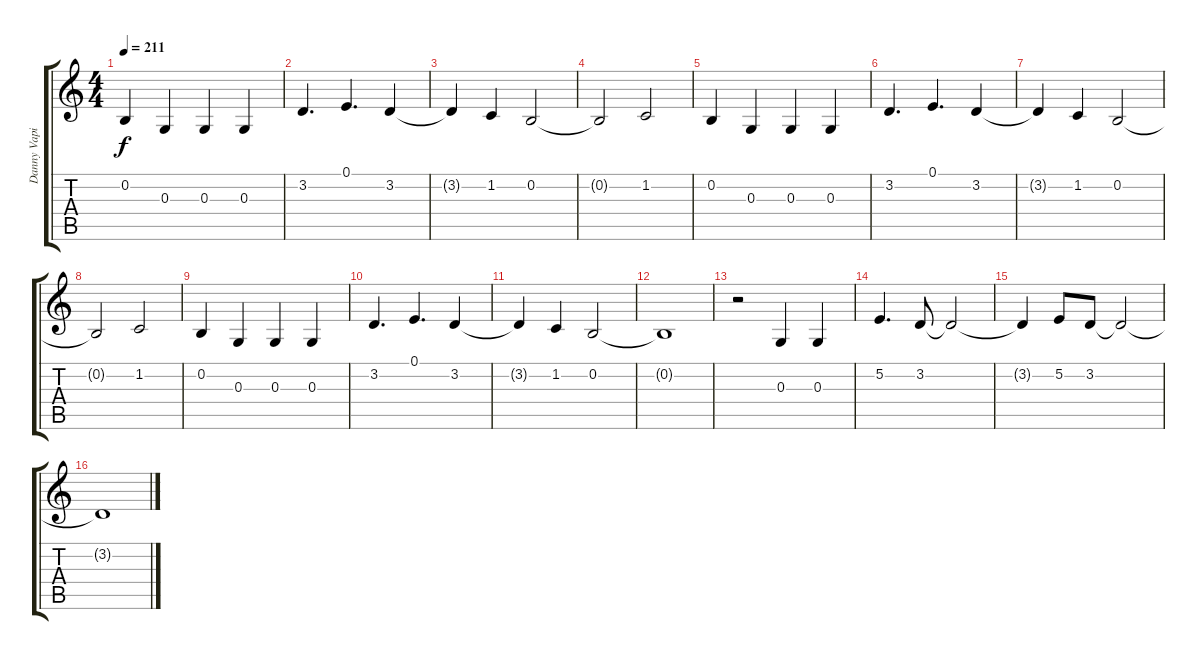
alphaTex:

\track ("Danny Vapid" "Danny Vapi") {instrument tenorsax}
\staff {score tabs}
\tuning (E4 B3 G3 D3 A2 E2) {hide}
\ts (4 4)
\tempo 211
\clef g2
\ks c
0.2.4{dy f} 0.3.4 0.3.4 0.3.4 |
3.2.4{d} 0.1.4{d} 3.2.4 |
3.2{t}.4 1.2.4 0.2.2 |
0.2{t}.2 1.2.2 |
0.2.4 0.3.4 0.3.4 0.3.4 |
3.2.4{d} 0.1.4{d} 3.2.4 |
3.2{t}.4 1.2.4 0.2.2 |
0.2{t}.2 1.2.2 |
0.2.4 0.3.4 0.3.4 0.3.4 |
3.2.4{d} 0.1.4{d} 3.2.4 |
3.2{t}.4 1.2.4 0.2.2 |
0.2{t}.1 |
r.2 0.3.4 0.3.4 |
5.2.4{d} 3.2.8 3.2{t}.2 |
3.2{t}.4 5.2.8 3.2.8 3.2{t}.2 |
3.2{t}.1
